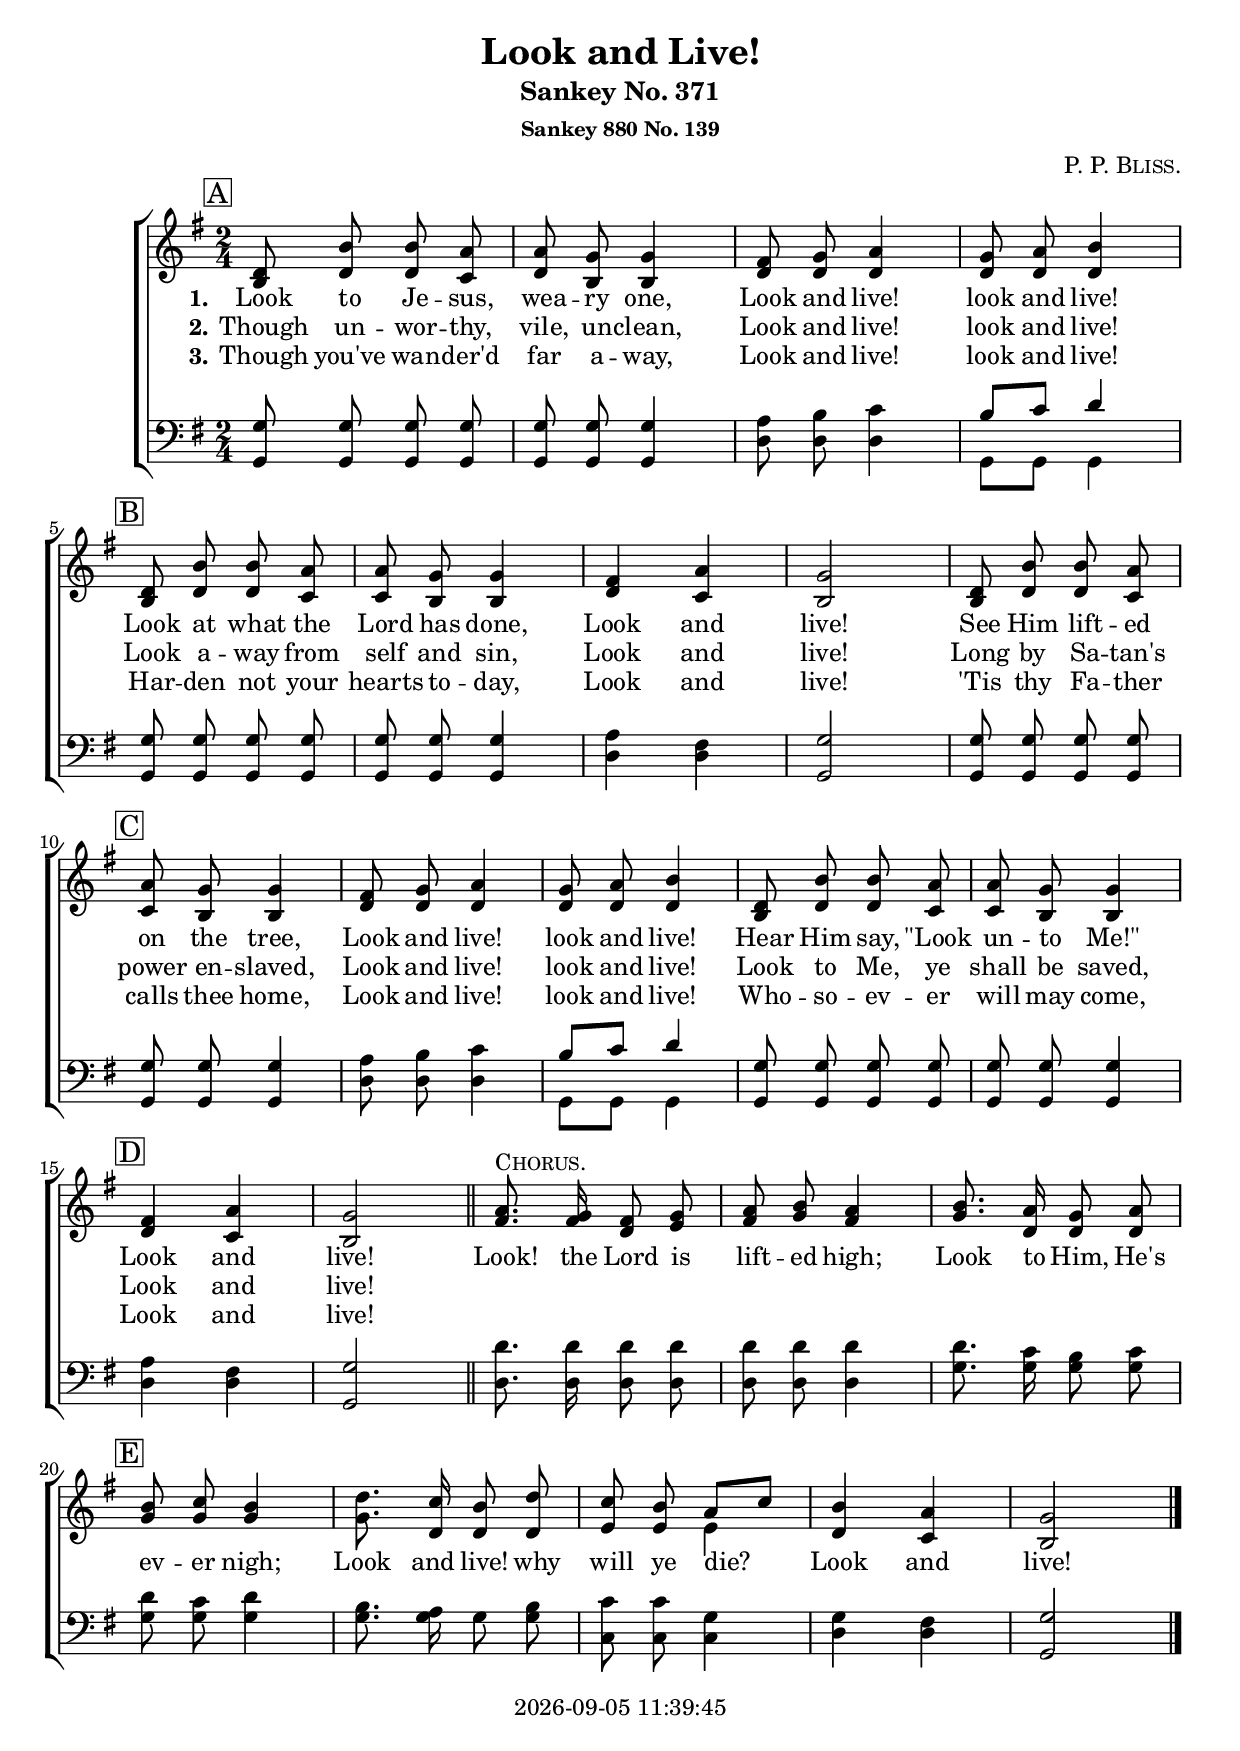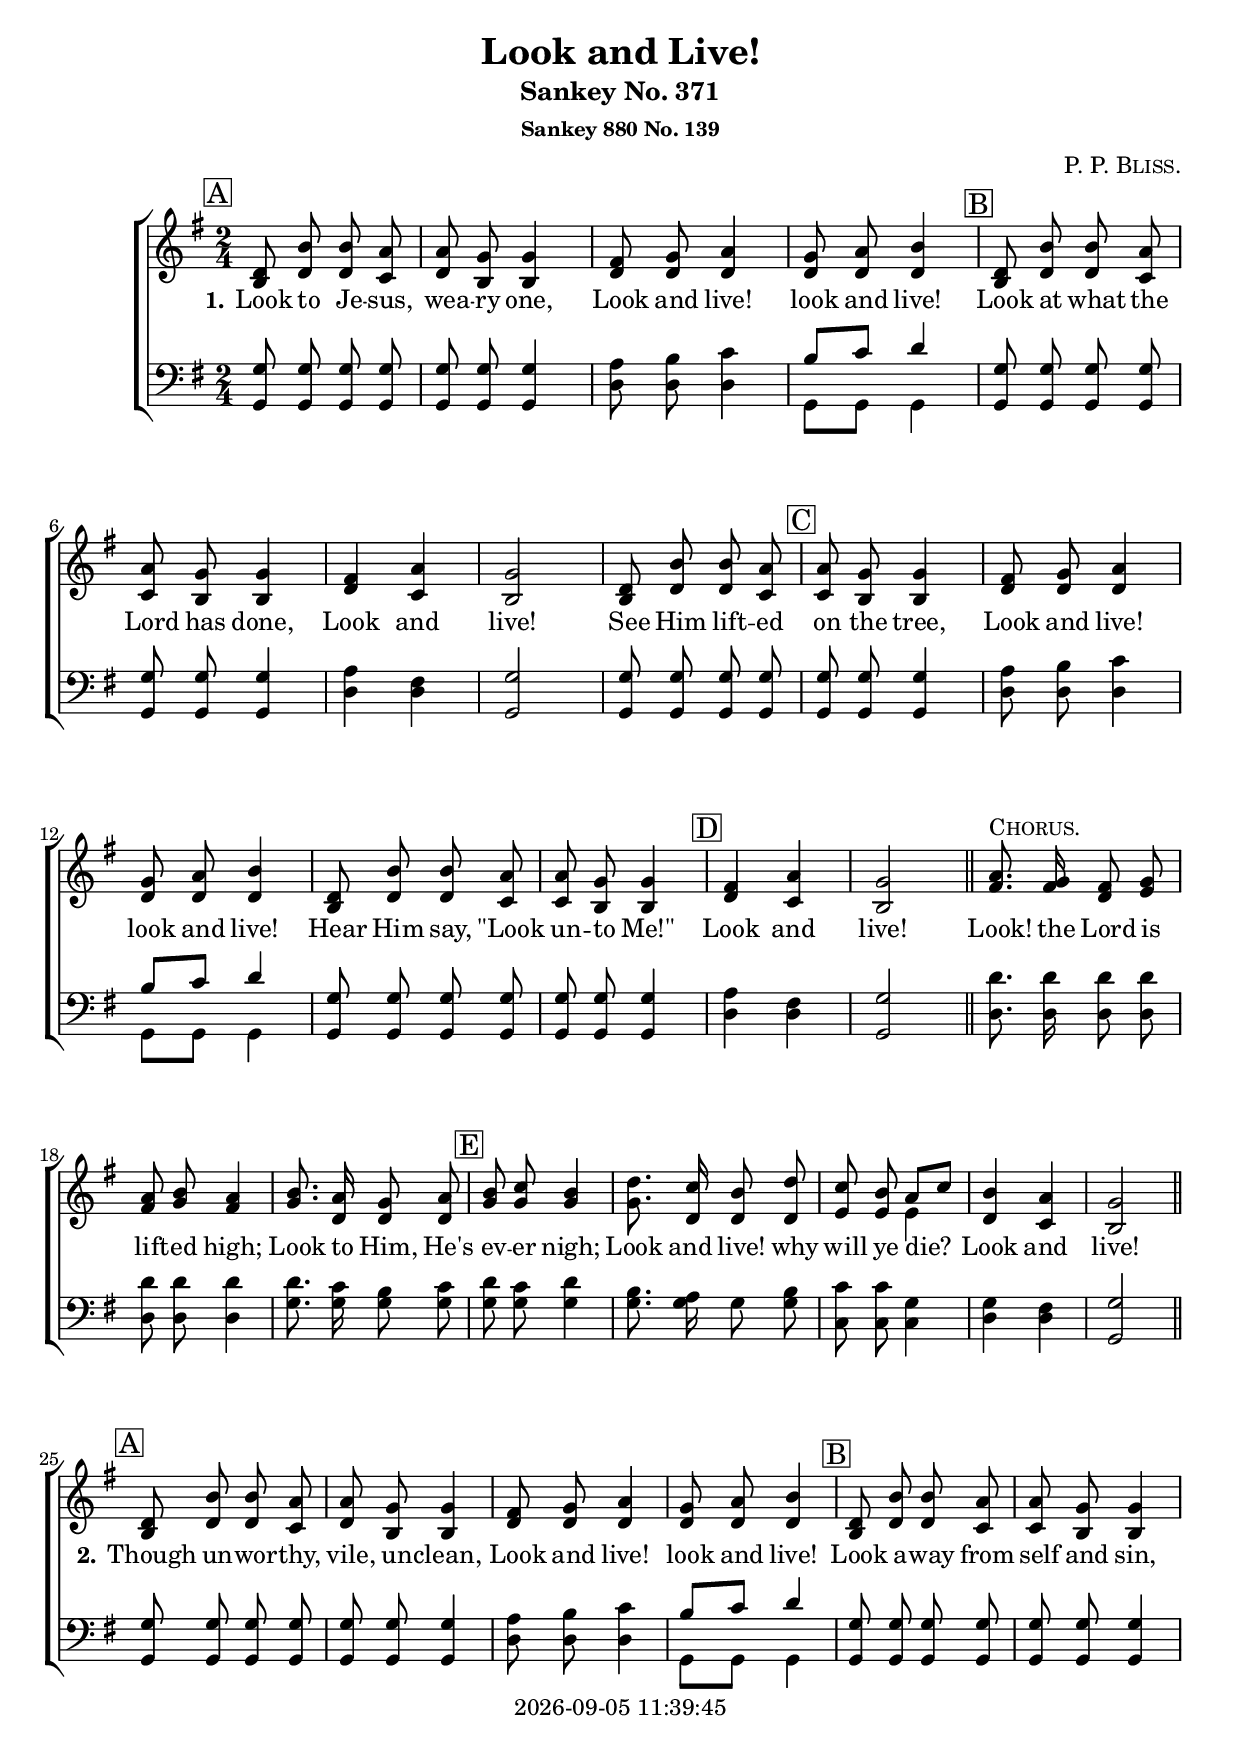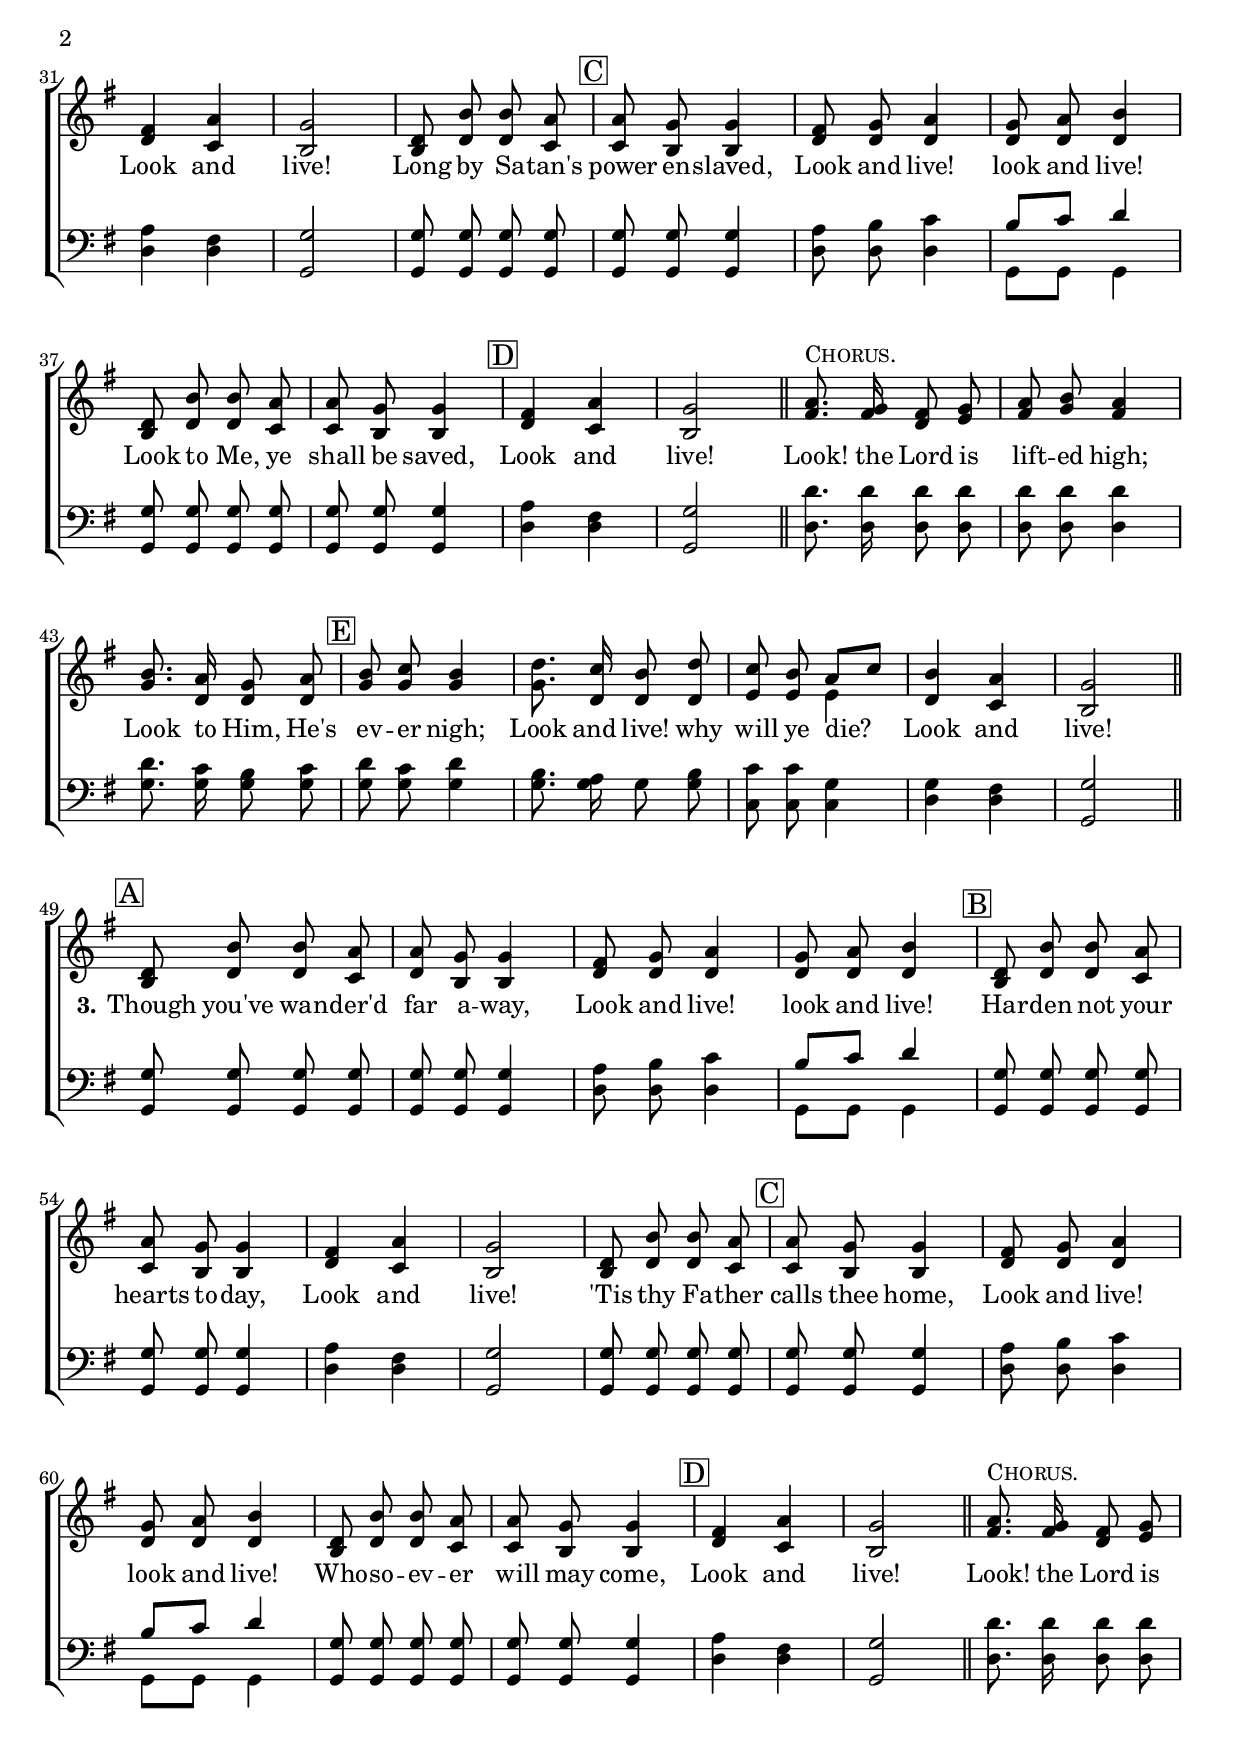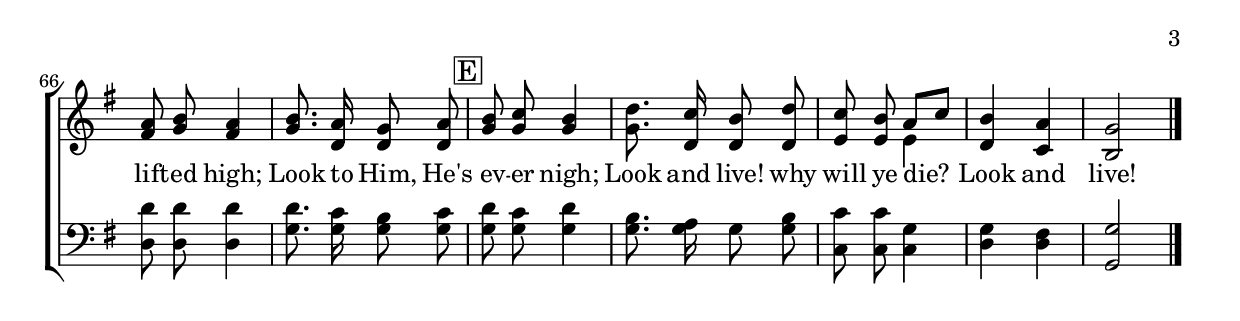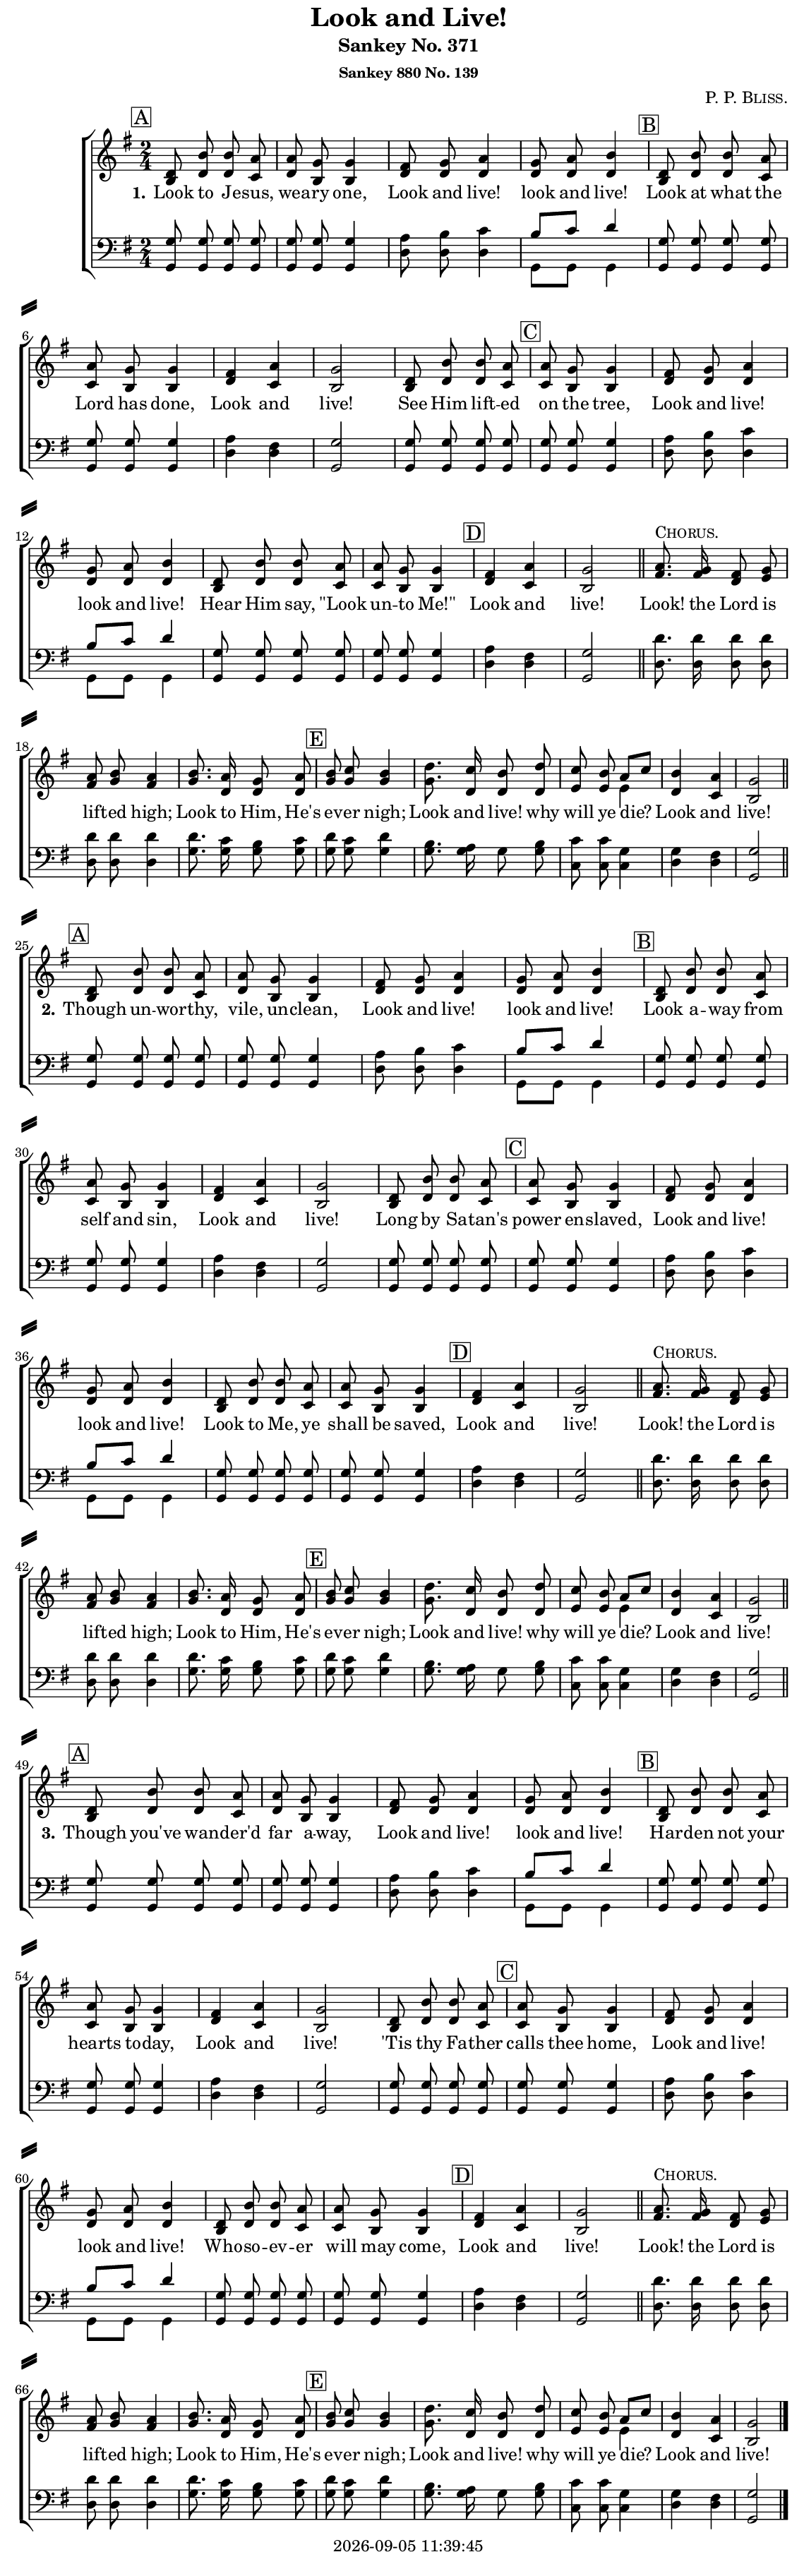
\version "2.22.1"

\include "articulate.ly"

today = #(strftime "%Y-%m-%d %H:%M:%S" (localtime (current-time)))

\header {
% centered at top
%  dedication  = "dedication"
  title       = "Look and Live!"
  subtitle    = "Sankey No. 371"
  subsubtitle = "Sankey 880 No. 139"
%  instrument  = "instrument"
  
% arrangement of following lines:
%
%  poet    composer
%  meter   arranger
%  piece       opus

  composer    = \markup\smallCaps "P. P. Bliss."
%  arranger    = "arranger"
%  opus        = "opus"

%  poet        = \markup\smallCaps "poet"
%  meter       = \markup\smallCaps "meter"
%  piece       = \markup\smallCaps "piece"

% centered at bottom
% tagline     = "tagline" % default lilypond version
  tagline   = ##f
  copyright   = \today
}

% #(set-global-staff-size 16)

global = {
  \key g \major
  \time 2/4
}

RehearsalTrack = {
% \set Score.currentBarNumber = #5
  \mark \markup { \box "A" } s2*4
  \mark \markup { \box "B" } s2*5
  \mark \markup { \box "C" } s2*5
  \mark \markup { \box "D" } s2*5
  \mark \markup { \box "E" } s2*5
}

TempoTrack = {
  \set Score.tempoHideNote = ##t
  \tempo 4=120
}

nl = { \bar "||" \break }

soprano = \relative {
  \autoBeamOff
  d'8 b'8 8 a
  a8 g8 4
  fis8 g a4
  g8 a b4
  d,8 b'8 8 a % B
  a8 g g4
  fis4 a
  g2
  d8 b' b a
  a8 g g4 % C
  fis8 g a4
  g8 a b4
  d,8 b'8 8 a
  a8 g g4
  fis4 a % D
  g2 \bar "||"
  a8.^\markup\smallCaps Chorus. g16 fis8 g
  a8 b a4
  b8. a16 g8 a
  b8 c b4 % E
  d8. c16 b8 d
  c8 b a[c]
  b4 a
  g2
}

alto = \relative {
  \autoBeamOff
  b8 d d c
  d8 b8 4
  d8 8 4
  d8 8 4
  b8 d d c % B
  c8 b b4
  d4 c
  b2
  b8 d d c
  c8 b b4 % C
  d8 8 4
  d8 8 4
  b8 d d c
  c8 b8 4
  d4 c % D
  b2
  fis'8. 16 d8 e
  fis8 g fis4
  g8. d16 8 8
  g8 8 4 % E
  g8. d16 8 8
  e8 8 4
  d4 c
  b2
}

tenor = \relative {
  \autoBeamOff
  g8 8 8 8
  g8 8 4
  a8 b c4
  b8 c d4
  g,8 8 8 8 % B
  g8 8 4
  a4 fis
  g2
  g8 8 8 8
  g8 8 4 % C
  a8 b c4
  b8 c d4
  g,8 8 8 8
  g8 8 4
  a4 fis % D
  g2
  d'8. 16 8 8
  d8 8 4
  d8. c16 b8 c
  d8 c d4 % E
  b8. a16 g8 b
  c8 8 g4
  g4 fis
  g2
}

bass = \relative {
  \autoBeamOff
  g,8 8 8 8
  g8 8 4
  d'8 8 4
  g,8 8 4
  g8 8 8 8 % B
  g8 8 4
  d'4 4
  g,2
  g8 8 8 8
  g8 8 4 % C
  d'8 8 4
  g,8 8 4
  g8 8 8 8
  g8 8 4
  d'4 4 % D
  g,2
  d'8. 16 8 8
  d8 8 4
  g8. 16 8 8
  g8 8 4 % E
  g8. 16 8 8
  c,8 8 4
  d4 4
  g,2
}

nom  = {   \set ignoreMelismata = ##t }
yesm = { \unset ignoreMelismata       }

chorus = \lyricmode {
  Look! the Lord is lift -- ed high;
  Look to Him, He's ev -- er nigh;
  Look and live! why will ye die?
  Look and live!
}

verses = 3

wordsOne = \lyricmode {
  \set stanza = "1."
  Look to Je -- sus, wea -- ry one,
  Look and live! look and live!
  Look at what the Lord has done,
  Look and live!
  See Him lift -- ed on the tree,
  Look and live! look and live!
  Hear Him say, "\"Look" un -- to "Me!\""
  Look and live!
}
  
wordsTwo = \lyricmode {
  \set stanza = "2."
  Though un -- wor -- thy, vile, un -- clean,
  Look and live! look and live!
  Look a -- way from self and sin,
  Look and live!
  Long by Sa -- tan's power en -- slaved,
  Look and live! look and live!
  Look to Me, ye shall be saved,
  Look and live!
}
  
wordsThree = \lyricmode {
  \set stanza = "3."
  Though you've wan -- der'd far a -- way,
  Look and live! look and live!
  Har -- den not your hearts to -- day,
  Look and live!
  'Tis thy Fa -- ther calls thee home,
  Look and live! look and live!
  Who -- so -- ev -- er will may come,
  Look and live!
}
  
wordsMidi = \lyricmode {
  \set stanza = "1."
  "Look " "to " Je "sus, " wea "ry " "one, "
  "\nLook " "and " "live! " "look " "and " "live! "
  "\nLook " "at " "what " "the " "Lord " "has " "done, "
  "\nLook " "and " "live! "
  "\nSee " "Him " lift "ed " "on " "the " "tree, "
  "\nLook " "and " "live! " "look " "and " "live! "
  "\nHear " "Him " "say, " "\"Look " un "to " "Me!\" "
  "\nLook " "and " "live! "
  "\nLook! " "the " "Lord " "is " lift "ed " "high; "
  "\nLook " "to " "Him, " "He's " ev "er " "nigh; "
  "\nLook " "and " "live! " "why " "will " "ye " "die? "
  "\nLook " "and " "live! "

  \set stanza = "2."
  "\nThough " un wor "thy, " "vile, " un "clean, "
  "\nLook " "and " "live! " "look " "and " "live! "
  "\nLook " a "way " "from " "self " "and " "sin, "
  "\nLook " "and " "live! "
  "\nLong " "by " Sa "tan's " "power " en "slaved, "
  "\nLook " "and " "live! " "look " "and " "live! "
  "\nLook " "to " "Me, " "ye " "shall " "be " "saved, "
  "\nLook " "and " "live! "
  "\nLook! " "the " "Lord " "is " lift "ed " "high; "
  "\nLook " "to " "Him, " "He's " ev "er " "nigh; "
  "\nLook " "and " "live! " "why " "will " "ye " "die? "
  "\nLook " "and " "live! "

  \set stanza = "3."
  "\nThough " "you've " wan "der'd " "far " a "way, "
  "\nLook " "and " "live! " "look " "and " "live! "
  "\nHar" "den " "not " "your " "hearts " to "day, "
  "\nLook " "and " "live! "
  "\n'Tis " "thy " Fa "ther " "calls " "thee " "home, "
  "\nLook " "and " "live! " "look " "and " "live! "
  "\nWho" so ev "er " "will " "may " "come, "
  "\nLook " "and " "live! "
  "\nLook! " "the " "Lord " "is " lift "ed " "high; "
  "\nLook " "to " "Him, " "He's " ev "er " "nigh; "
  "\nLook " "and " "live! " "why " "will " "ye " "die? "
  "\nLook " "and " "live! "
}

\book {
  \bookOutputSuffix "midi"
  \score {
%    \articulate
        \new ChoirStaff <<
                                % Soprano staff
          \new Staff = soprano
          <<
            \new Voice { \repeat unfold \verses \TempoTrack     }
            \new Voice { \global \repeat unfold \verses \soprano \bar "|." }
            \addlyrics \wordsMidi
          >>
                                % Alto staff
          \new Staff = alto
          <<
            \new Voice { \global \repeat unfold \verses { \alto \nl } \bar "|." }
          >>
                                % Tenor staff
          \new Staff = tenor
          <<
            \clef "treble_8"
            \new Voice { \global \repeat unfold \verses \tenor }
          >>
                                % Bass staff
          \new Staff = bass
          <<
            \clef "bass"
            \new Voice { \global \repeat unfold \verses \bass }
          >>
        >>
    \midi {}
  }
}

\book {
  \bookOutputSuffix "repeat"
  \score {
        \new ChoirStaff <<
                                  % Joint soprano/alto staff
          \new Staff \with { printPartCombineTexts = ##f }
          <<
            \new Voice \RehearsalTrack
            \new Voice \TempoTrack
            \new NullVoice = "aligner" \soprano
            \new Voice = "women" \partCombine { \global \soprano \bar "|." } { \global \alto }
            \new Lyrics \lyricsto "aligner" { \wordsOne \chorus }
            \new Lyrics \lyricsto "aligner"   \wordsTwo
            \new Lyrics \lyricsto "aligner"   \wordsThree
          >>
                                  % Joint tenor/bass staff
          \new Staff \with { printPartCombineTexts = ##f }
          <<
            \clef "bass"
            \new Voice = "men" \partCombine { \global \tenor } { \global \bass }
          >>
        >>
    \layout {
      indent = 1.5\cm
      \pointAndClickOff
      \context {
        \Staff \RemoveAllEmptyStaves
      }
    }
  }
}

\book {
  \bookOutputSuffix "single"
  \score {
        \new ChoirStaff <<
                                  % Joint soprano/alto staff
          \new Staff \with { printPartCombineTexts = ##f }
          <<
            \new Voice { \repeat unfold \verses \RehearsalTrack }
            \new Voice { \repeat unfold \verses \TempoTrack }
            \new NullVoice = "aligner" { \repeat unfold \verses \soprano }
            \new Voice = "women" \partCombine { \global \repeat unfold \verses \soprano \bar "|." }
                                               { \global \repeat unfold \verses { \alto \nl } \bar "|." }
            \new Lyrics \lyricsto "aligner" { \wordsOne   \chorus
                                              \wordsTwo   \chorus
                                              \wordsThree \chorus
                                            }
          >>
                                  % Joint tenor/bass staff
          \new Staff \with { printPartCombineTexts = ##f }
          <<
            \clef "bass"
            \new Voice = "men" \partCombine { \global \repeat unfold \verses \tenor }
                                            { \global \repeat unfold \verses \bass }
          >>
        >>
    \layout {
      indent = 1.5\cm
      \pointAndClickOff
      \context {
        \Staff \RemoveAllEmptyStaves
      }
    }
  }
}

\book {
  \bookOutputSuffix "singlepage"
  \paper {
    top-margin = 0
    left-margin = 7
    right-margin = 1
    paper-width = 190\mm
    page-breaking = #ly:one-page-breaking
    system-system-spacing.basic-distance = #15
    system-separator-markup = \slashSeparator
  }
  \score {
        \new ChoirStaff <<
                                  % Joint soprano/alto staff
          \new Staff \with { printPartCombineTexts = ##f }
          <<
            \new Voice { \repeat unfold \verses \RehearsalTrack }
            \new Voice { \repeat unfold \verses \TempoTrack }
            \new NullVoice = "aligner" { \repeat unfold \verses \soprano }
            \new Voice = "women" \partCombine { \global \repeat unfold \verses \soprano \bar "|." }
                                               { \global \repeat unfold \verses { \alto \nl } \bar "|." }
            \new Lyrics \lyricsto "aligner" { \wordsOne   \chorus
                                              \wordsTwo   \chorus
                                              \wordsThree \chorus
                                            }
          >>
                                  % Joint tenor/bass staff
          \new Staff \with { printPartCombineTexts = ##f }
          <<
            \clef "bass"
            \new Voice = "men" \partCombine { \global \repeat unfold \verses \tenor }
                                            { \global \repeat unfold \verses \bass }
          >>
        >>
    \layout {
      indent = 1.5\cm
      \pointAndClickOff
      \context {
        \Staff \RemoveAllEmptyStaves
      }
    }
  }
}
